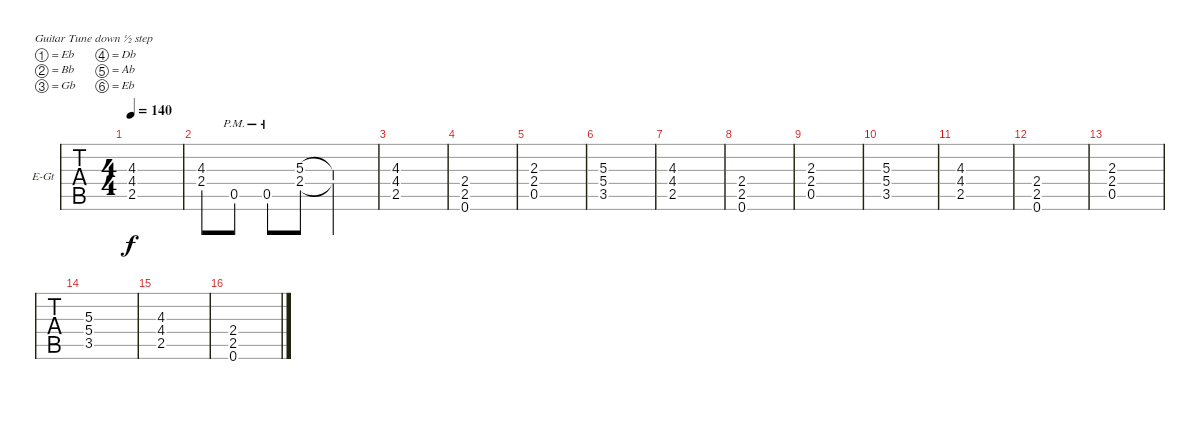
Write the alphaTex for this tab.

\bracketExtendMode groupsimilarinstruments
\firstSystemTrackNameOrientation horizontal
\otherSystemsTrackNameOrientation horizontal
\track ("Юрий Мелисов" "E-Gt") {instrument distortionguitar}
\staff {tabs}
\tuning (Eb4 Bb3 Gb3 Db3 Ab2 Eb2)
\ts (4 4)
\tempo 140
\clef g2
\ks c
(4.3 4.4 2.5).1{dy f} |
(4.3 2.4).8 0.5{pm}.8 0.5{pm}.8 (5.3 2.4).8 (5.3{t} 2.4{t}).2 |
(4.3 4.4 2.5).1 |
(2.4 2.5 0.6).1 |
(2.3 2.4 0.5).1 |
(5.3 5.4 3.5).1 |
(4.3 4.4 2.5).1 |
(2.4 2.5 0.6).1 |
(2.3 2.4 0.5).1 |
(5.3 5.4 3.5).1 |
(4.3 4.4 2.5).1 |
(2.4 2.5 0.6).1 |
(2.3 2.4 0.5).1 |
(5.3 5.4 3.5).1 |
(4.3 4.4 2.5).1 |
(2.4 2.5 0.6).1
